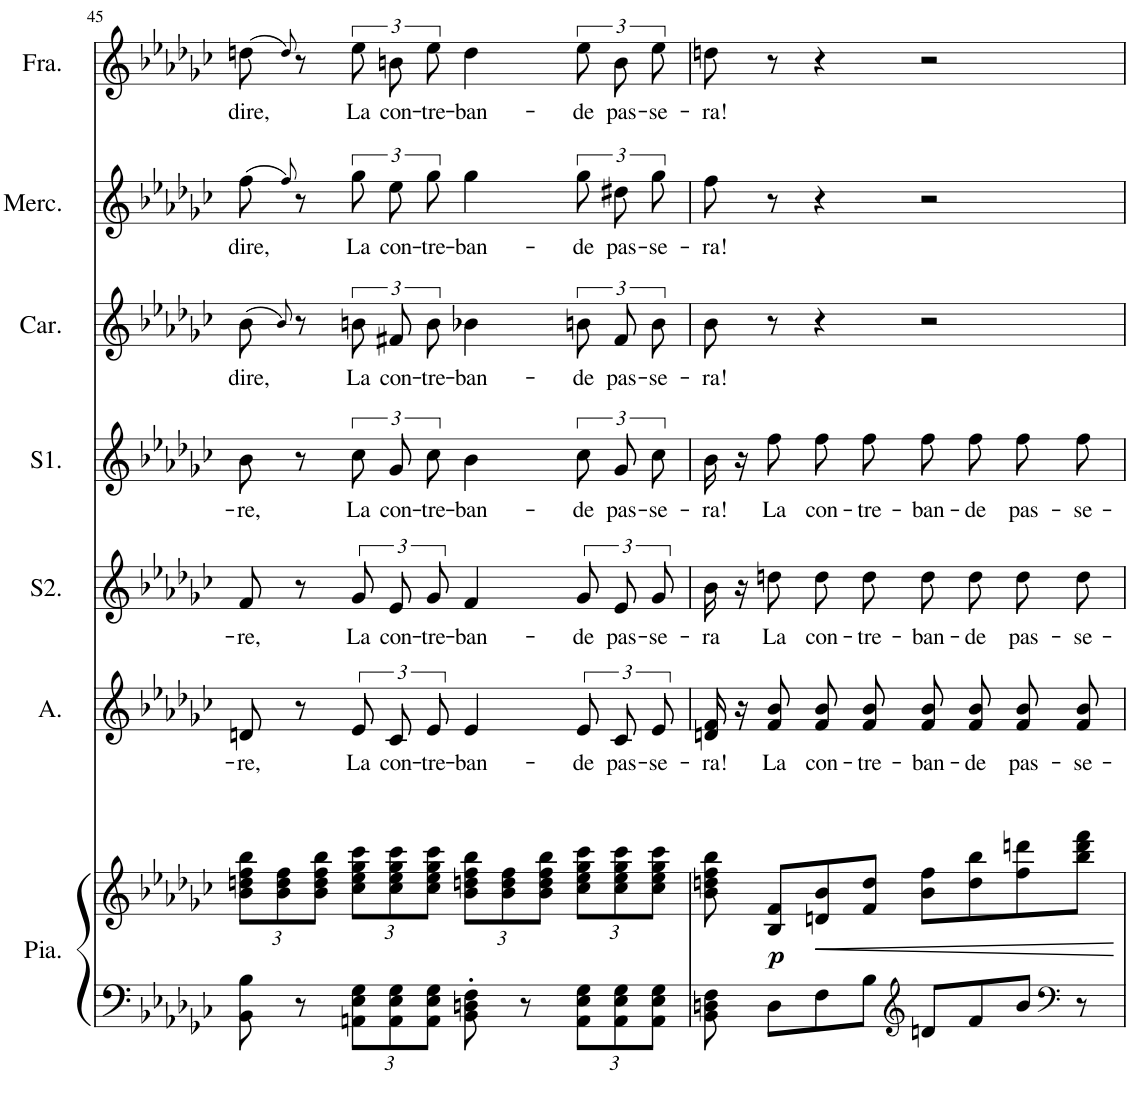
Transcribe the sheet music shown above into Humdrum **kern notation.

**kern	**kern	**dynam	**kern	**text	**kern	**text	**kern	**text	**kern	**text	**kern	**text	**kern	**text
*part7	*part7	*part7	*part6	*part6	*part5	*part5	*part4	*part4	*part3	*part3	*part2	*part2	*part1	*part1
*staff8	*staff7	*staff7/8	*staff6	*staff6	*staff5	*staff5	*staff4	*staff4	*staff3	*staff3	*staff2	*staff2	*staff1	*staff1
*I"Piano	*	*	*I"Alto	*	*I"Soprano 2	*	*I"Soprano 1	*	*I"Carmen	*	*I"Mercedes	*	*I"Fraquita	*
*I'Pia.	*	*	*I'A.	*	*I'S2.	*	*I'S1.	*	*I'Car.	*	*I'Merc.	*	*I'Fra.	*
!!LO:PB:g=z
*clefF4	*clefG2	*	*clefG2	*	*clefG2	*	*clefG2	*	*clefG2	*	*clefG2	*	*clefG2	*
*k[b-e-a-d-g-c-]	*k[b-e-a-d-g-c-]	*	*k[b-e-a-d-g-c-]	*	*k[b-e-a-d-g-c-]	*	*k[b-e-a-d-g-c-]	*	*k[b-e-a-d-g-c-]	*	*k[b-e-a-d-g-c-]	*	*k[b-e-a-d-g-c-]	*
*M4/4	*M4/4	*	*M4/4	*	*M4/4	*	*M4/4	*	*M4/4	*	*M4/4	*	*M4/4	*
*	*Xbrackettup	*	*	*	*	*	*	*	*	*	*	*	*	*
=45	=45	=45	=45	=45	=45	=45	=45	=45	=45	=45	=45	=45	=45	=45
!	!	!	!	!LO:LY:b	!	!LO:LY:b	!	!LO:LY:b	!	!LO:LY:b	!	!LO:LY:b	!	!LO:LY:b
8BB-\ 8B-\	12b-\ 12ddn\ 12ff\ 12bb-\L	.	8dn/	-re,	8f/	-re,	8b-\	-re,	(8b-\	dire,	(8ff\	dire,	(8ddn\	dire,
.	12b-\ 12dd\ 12ff\	.	.	.	.	.	.	.	.	.	.	.	.	.
.	.	.	.	.	.	.	.	.	8qb-/)	.	8qff/)	.	8qdd/)	.
8r	.	.	8r	.	8r	.	8r	.	8r	.	8r	.	8r	.
.	12b-\ 12dd\ 12ff\ 12bb-\J	.	.	.	.	.	.	.	.	.	.	.	.	.
*Xbrackettup	*	*	*	*	*	*	*	*	*	*	*	*	*	*
!	!	!	!	!LO:LY:b	!	!LO:LY:b	!	!LO:LY:b	!	!LO:LY:b	!	!LO:LY:b	!	!LO:LY:b
12AAn\ 12E-\ 12G-\L	12cc-\ 12ee-\ 12gg-\ 12ccc-\L	.	12e-/L	La	12g-/L	La	12cc-\L	La	12bn\L	La	12gg-\L	La	12ee-\L	La
!	!	!	!	!LO:LY:b	!	!LO:LY:b	!	!LO:LY:b	!	!LO:LY:b	!	!LO:LY:b	!	!LO:LY:b
12AA\ 12E-\ 12G-\	12cc-\ 12ee-\ 12gg-\ 12ccc-\	.	12c-/	con-	12e-/	con-	12g-\	con-	12f#X\	con-	12ee-\	con-	12bn\	con-
!	!	!	!	!LO:LY:b	!	!LO:LY:b	!	!LO:LY:b	!	!LO:LY:b	!	!LO:LY:b	!	!LO:LY:b
12AA\ 12E-\ 12G-\J	12cc-\ 12ee-\ 12gg-\ 12ccc-\J	.	12e-/J	-tre-	12g-/J	-tre-	12cc-\J	-tre-	12b\J	-tre-	12gg-\J	-tre-	12ee-\J	-tre-
!	!	!	!	!LO:LY:b	!	!LO:LY:b	!	!LO:LY:b	!	!LO:LY:b	!	!LO:LY:b	!	!LO:LY:b
8BB-\' 8Dn\' 8F\'	12b-\ 12ddn\ 12ff\ 12bb-\L	.	4e-/	-ban-	4f/	-ban-	4b-\	-ban-	4b-X\	-ban-	4gg-\	-ban-	4dd\	-ban-
.	12b-\ 12dd\ 12ff\	.	.	.	.	.	.	.	.	.	.	.	.	.
8r	.	.	.	.	.	.	.	.	.	.	.	.	.	.
.	12b-\ 12dd\ 12ff\ 12bb-\J	.	.	.	.	.	.	.	.	.	.	.	.	.
!	!	!	!	!LO:LY:b	!	!LO:LY:b	!	!LO:LY:b	!	!LO:LY:b	!	!LO:LY:b	!	!LO:LY:b
12AA\ 12E-\ 12G-\L	12cc-\ 12ee-\ 12gg-\ 12ccc-\L	.	12e-/L	-de	12g-/L	-de	12cc-\L	-de	12bn\L	-de	12gg-\L	-de	12ee-\L	-de
!	!	!	!	!LO:LY:b	!	!LO:LY:b	!	!LO:LY:b	!	!LO:LY:b	!	!LO:LY:b	!	!LO:LY:b
12AA\ 12E-\ 12G-\	12cc-\ 12ee-\ 12gg-\ 12ccc-\	.	12c-/	pas-	12e-/	pas-	12g-\	pas-	12f#\	pas-	12dd#X\	pas-	12b\	pas-
!	!	!	!	!LO:LY:b	!	!LO:LY:b	!	!LO:LY:b	!	!LO:LY:b	!	!LO:LY:b	!	!LO:LY:b
12AA\ 12E-\ 12G-\J	12cc-\ 12ee-\ 12gg-\ 12ccc-\J	.	12e-/J	-se-	12g-/J	-se-	12cc-\J	-se-	12b\J	-se-	12gg-\J	-se-	12ee-\J	-se-
=46	=46	=46	=46	=46	=46	=46	=46	=46	=46	=46	=46	=46	=46	=46
!	!	!	!	!LO:LY:b	!	!LO:LY:b	!	!LO:LY:b	!	!LO:LY:b	!	!LO:LY:b	!	!LO:LY:b
8BB-\ 8Dn\ 8F\	8b-\ 8ddn\ 8ff\ 8bb-\	.	16dn/ 16f/	-ra!	16b-\	-ra	16b-\	-ra!	8b-\	-ra!	8ff\	-ra!	8ddn\	-ra!
.	.	.	16r	.	16r	.	16r	.	.	.	.	.	.	.
!	!	!LO:DY:b	!	!LO:LY:b	!	!LO:LY:b	!	!LO:LY:b	!	!	!	!	!	!
8D\L	8B-/ 8f/L	p	8f/ 8b-/	La	8ddn\	La	8ff\	La	8r	.	8r	.	8r	.
!	!	!LO:HP:b	!	!LO:LY:b	!	!LO:LY:b	!	!LO:LY:b	!	!	!	!	!	!
8F\	8dn/ 8b-/	<	8f/ 8b-/L	con-	8dd\L	con-	8ff\L	con-	4r	.	4r	.	4r	.
!	!	!	!	!LO:LY:b	!	!LO:LY:b	!	!LO:LY:b	!	!	!	!	!	!
8B-\J	8f/ 8dd/J	.	8f/ 8b-/J	-tre-	8dd\J	-tre-	8ff\J	-tre-	.	.	.	.	.	.
*clefG2	*	*	*	*	*	*	*	*	*	*	*	*	*	*
!	!	!	!	!LO:LY:b	!	!LO:LY:b	!	!LO:LY:b	!	!	!	!	!	!
8dn/L	8b-\ 8ff\L	.	8f/ 8b-/L	-ban-	8dd\L	-ban-	8ff\L	-ban-	2r	.	2r	.	2r	.
!	!	!	!	!LO:LY:b	!	!LO:LY:b	!	!LO:LY:b	!	!	!	!	!	!
8f/	8dd\ 8bb-\	.	8f/ 8b-/J	-de	8dd\J	-de	8ff\J	-de	.	.	.	.	.	.
!	!	!	!	!LO:LY:b	!	!LO:LY:b	!	!LO:LY:b	!	!	!	!	!	!
8b-/J	8ff\ 8dddn\	.	8f/ 8b-/L	pas-	8dd\L	pas-	8ff\L	pas-	.	.	.	.	.	.
*clefF4	*	*	*	*	*	*	*	*	*	*	*	*	*	*
!	!	!	!	!LO:LY:b	!	!LO:LY:b	!	!LO:LY:b	!	!	!	!	!	!
8r	8bb-\ 8ddd\ 8fff\J	.	8f/ 8b-/J	-se-	8dd\J	-se-	8ff\J	-se-	.	.	.	.	.	.
.	.	[	.	.	.	.	.	.	.	.	.	.	.	.
=	=	=	=	=	=	=	=	=	=	=	=	=	=	=
*-	*-	*-	*-	*-	*-	*-	*-	*-	*-	*-	*-	*-	*-	*-
